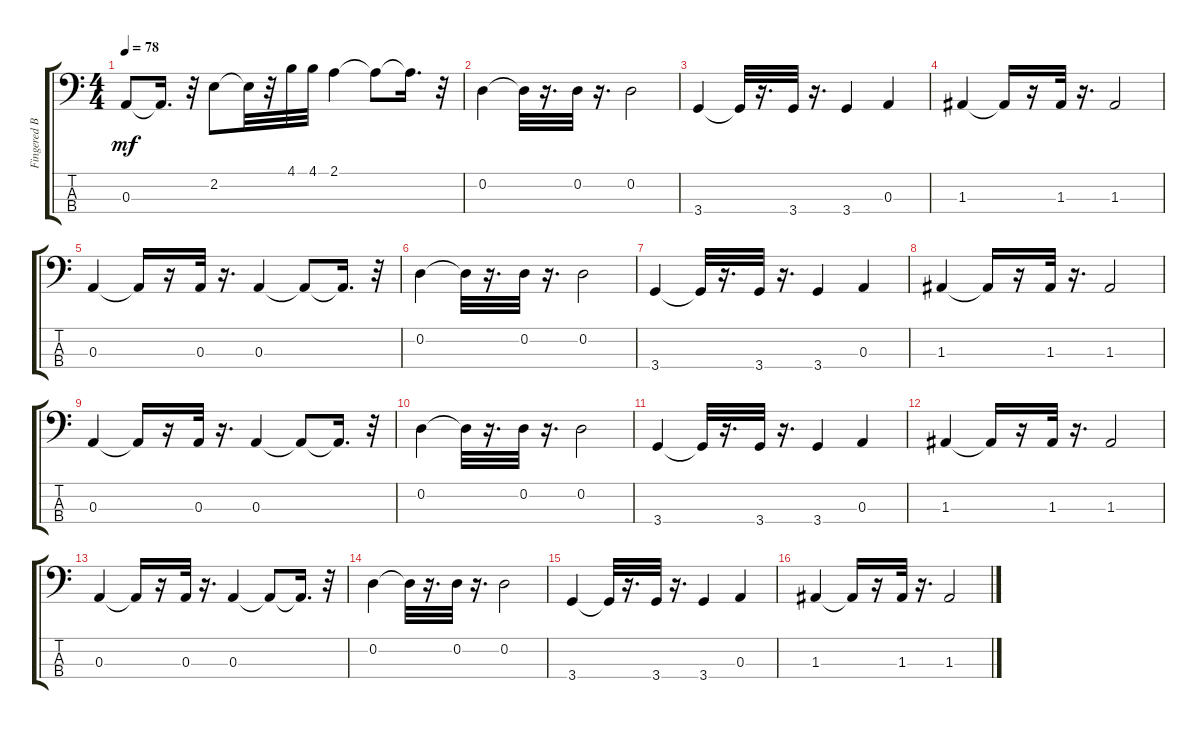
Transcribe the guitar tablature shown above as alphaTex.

\track ("Fingered Bs.        " "Fingered B") {instrument electricbassfinger}
\staff {score tabs}
\tuning (G2 D2 A1 E1) {hide}
\ts (4 4)
\tempo 78
\clef f4
\ks c
0.3.8{dy mf} 0.3{t}.16{d} r.32 2.2.8 2.2{t}.32 r.32 4.1.32 4.1.32 2.1.4 2.1{t}.8 2.1{t}.16{d} r.32 |
0.2.4 0.2{t}.32 r.16{d} 0.2.32 r.16{d} 0.2.2 |
3.4.4 3.4{t}.32 r.16{d} 3.4.32 r.16{d} 3.4.4 0.3.4 |
1.3.4 1.3{t}.16 r.16 1.3.32 r.16{d} 1.3.2 |
0.3.4 0.3{t}.16 r.16 0.3.32 r.16{d} 0.3.4 0.3{t}.8 0.3{t}.16{d} r.32 |
0.2.4 0.2{t}.32 r.16{d} 0.2.32 r.16{d} 0.2.2 |
3.4.4 3.4{t}.32 r.16{d} 3.4.32 r.16{d} 3.4.4 0.3.4 |
1.3.4 1.3{t}.16 r.16 1.3.32 r.16{d} 1.3.2 |
0.3.4 0.3{t}.16 r.16 0.3.32 r.16{d} 0.3.4 0.3{t}.8 0.3{t}.16{d} r.32 |
0.2.4 0.2{t}.32 r.16{d} 0.2.32 r.16{d} 0.2.2 |
3.4.4 3.4{t}.32 r.16{d} 3.4.32 r.16{d} 3.4.4 0.3.4 |
1.3.4 1.3{t}.16 r.16 1.3.32 r.16{d} 1.3.2 |
0.3.4 0.3{t}.16 r.16 0.3.32 r.16{d} 0.3.4 0.3{t}.8 0.3{t}.16{d} r.32 |
0.2.4 0.2{t}.32 r.16{d} 0.2.32 r.16{d} 0.2.2 |
3.4.4 3.4{t}.32 r.16{d} 3.4.32 r.16{d} 3.4.4 0.3.4 |
1.3.4 1.3{t}.16 r.16 1.3.32 r.16{d} 1.3.2
